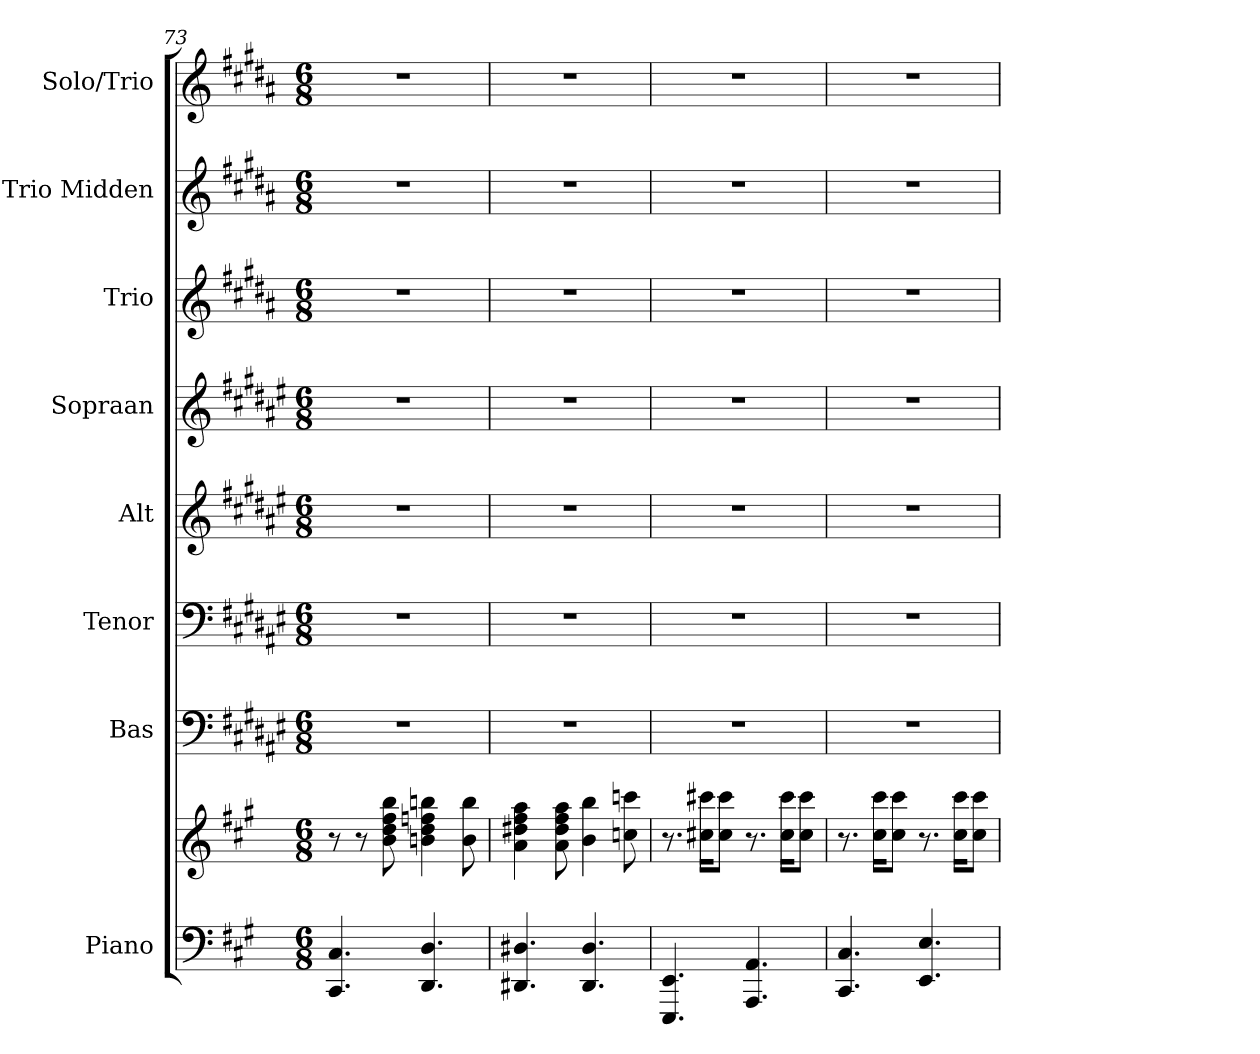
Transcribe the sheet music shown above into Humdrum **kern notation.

**kern	**kern	**kern	**kern	**kern	**kern	**kern	**kern	**kern
*part8	*part8	*part7	*part6	*part5	*part4	*part3	*part2	*part1
*staff9	*staff8	*staff7	*staff6	*staff5	*staff4	*staff3	*staff2	*staff1
*I"Piano	*	*I"Bas	*I"Tenor	*I"Alt	*I"Sopraan	*I"Trio	*I"Trio Midden	*I"Solo/Trio
*I'Pno.	*	*I'Bas	*I'Tenor	*I'Alt	*I'Sopraan	*	*I'Trio M	*I'S/Trio
*clefF4	*clefG2	*clefF4	*clefF4	*clefG2	*clefG2	*clefG2	*clefG2	*clefG2
*	*	*ITrd5c9	*ITrd5c9	*ITrd5c9	*ITrd5c9	*ITrd1c2	*ITrd1c2	*ITrd1c2
*k[f#c#g#]	*k[f#c#g#]	*k[f#c#g#]	*k[f#c#g#]	*k[f#c#g#]	*k[f#c#g#]	*k[f#c#g#]	*k[f#c#g#]	*k[f#c#g#]
*M6/8	*M6/8	*M6/8	*M6/8	*M6/8	*M6/8	*M6/8	*M6/8	*M6/8
=73	=73	=73	=73	=73	=73	=73	=73	=73
4.CC#/ 4.C#/	8r	2.r	2.r	2.r	2.r	2.r	2.r	2.r
.	8r	.	.	.	.	.	.	.
.	8b\ 8dd\ 8ff#\ 8bb\	.	.	.	.	.	.	.
4.DD/ 4.D/	4bn\ 4dd\ 4ffn\ 4bbn\	.	.	.	.	.	.	.
.	8b\ 8bb\	.	.	.	.	.	.	.
=74	=74	=74	=74	=74	=74	=74	=74	=74
4.DD#X/ 4.D#X/	4a\ 4dd#X\ 4ff#\ 4aa\	2.r	2.r	2.r	2.r	2.r	2.r	2.r
.	8a\ 8dd#\ 8ff#\ 8aa\	.	.	.	.	.	.	.
4.DD#/ 4.D#/	4b\ 4bb\	.	.	.	.	.	.	.
.	8ccn\ 8cccn\	.	.	.	.	.	.	.
=75	=75	=75	=75	=75	=75	=75	=75	=75
4.EEE/ 4.EE/	8.r	2.r	2.r	2.r	2.r	2.r	2.r	2.r
.	16cc#X\ 16ccc#X\KL	.	.	.	.	.	.	.
.	8cc#\ 8ccc#\J	.	.	.	.	.	.	.
4.AAA/ 4.AA/	8.r	.	.	.	.	.	.	.
.	16cc#\ 16ccc#\KL	.	.	.	.	.	.	.
.	8cc#\ 8ccc#\J	.	.	.	.	.	.	.
!!LO:LB:g=z
=76	=76	=76	=76	=76	=76	=76	=76	=76
4.CC#/ 4.C#/	8.r	2.r	2.r	2.r	2.r	2.r	2.r	2.r
.	16cc#\ 16ccc#\KL	.	.	.	.	.	.	.
.	8cc#\ 8ccc#\J	.	.	.	.	.	.	.
4.EE/ 4.E/	8.r	.	.	.	.	.	.	.
.	16cc#\ 16ccc#\KL	.	.	.	.	.	.	.
.	8cc#\ 8ccc#\J	.	.	.	.	.	.	.
=	=	=	=	=	=	=	=	=
*-	*-	*-	*-	*-	*-	*-	*-	*-
